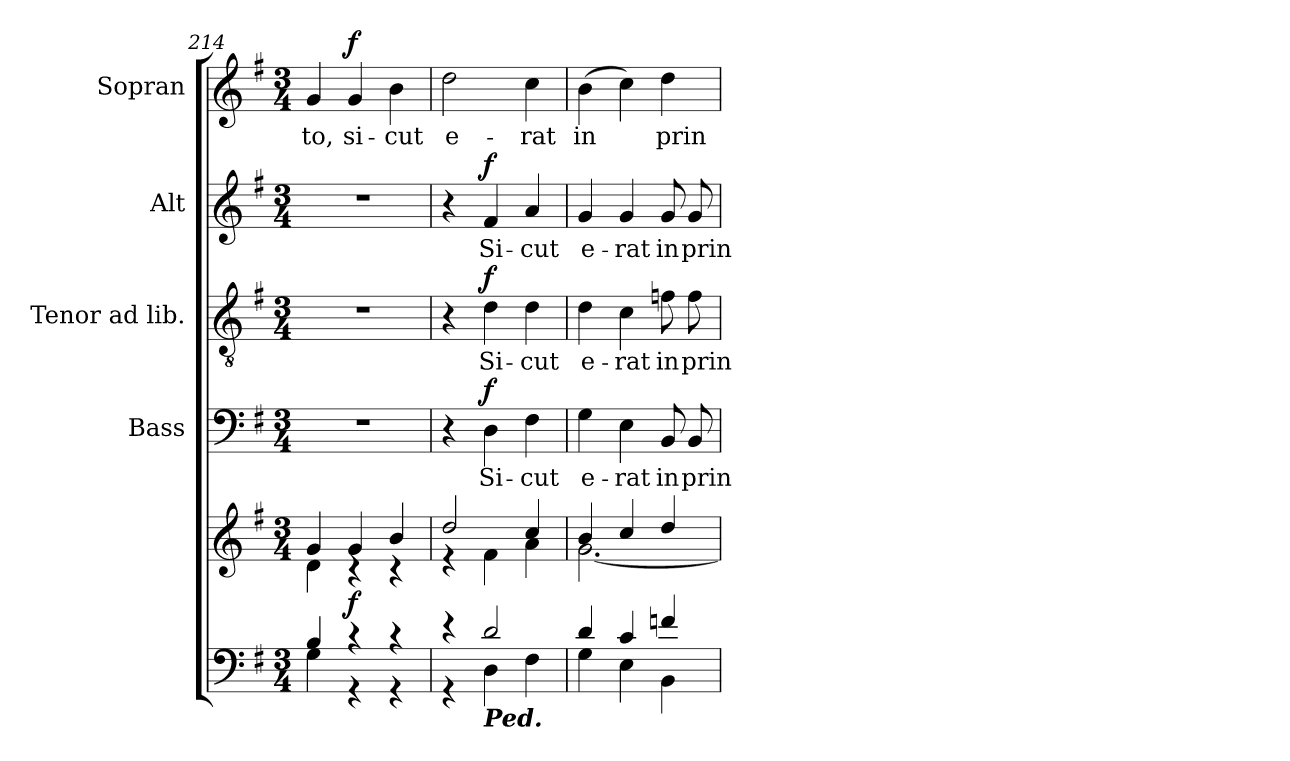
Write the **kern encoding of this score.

**kern	**kern	**dynam	**kern	**text	**dynam	**kern	**text	**dynam	**kern	**text	**dynam	**kern	**text	**dynam
*part5	*part5	*part5	*part4	*part4	*part4	*part3	*part3	*part3	*part2	*part2	*part2	*part1	*part1	*part1
*staff6	*staff5	*staff5/6	*staff4	*staff4	*staff4	*staff3	*staff3	*staff3	*staff2	*staff2	*staff2	*staff1	*staff1	*staff1
*	*	*	*I"Bass	*	*	*I"Tenor ad lib.	*	*	*I"Alt	*	*	*I"Sopran	*	*
*	*	*	*I'B.	*	*	*I'T.	*	*	*I'A.	*	*	*I'S.	*	*
*clefF4	*clefG2	*	*clefF4	*	*	*clefGv2	*	*	*clefG2	*	*	*clefG2	*	*
*k[f#]	*k[f#]	*	*k[f#]	*	*	*k[f#]	*	*	*k[f#]	*	*	*k[f#]	*	*
*G:	*G:	*	*G:	*	*	*G:	*	*	*G:	*	*	*G:	*	*
*M3/4	*M3/4	*	*M3/4	*	*	*M3/4	*	*	*M3/4	*	*	*M3/4	*	*
=214	=214	=214	=214	=214	=214	=214	=214	=214	=214	=214	=214	=214	=214	=214
*^	*^	*	*	*	*	*	*	*	*	*	*	*	*	*
!	!	!	!	!	!	!	!	!	!	!	!	!	!	!	!LO:LY:b	!
4B/	4G\	4g/	4d\	.	2.r	.	.	2.r	.	.	2.r	.	.	4g/	-to,	.
!	!	!	!	!LO:DY:b	!	!	!	!	!	!	!	!	!	!	!LO:LY:b	!LO:DY:a
4r	4r	4g/	4rB	f	.	.	.	.	.	.	.	.	.	4g/	si-	f
!	!	!	!	!	!	!	!	!	!	!	!	!	!	!	!LO:LY:b	!
4r	4r	4b/	4rc	.	.	.	.	.	.	.	.	.	.	4b\	-cut	.
=215	=215	=215	=215	=215	=215	=215	=215	=215	=215	=215	=215	=215	=215	=215	=215	=215
!	!	!	!	!	!	!	!	!	!	!	!	!	!	!	!LO:LY:b	!
4r	4r	2dd/	4re	.	4r	.	.	4r	.	.	4r	.	.	2dd\	e-	.
!LO:TX:b:Bi:t=Ped.	!	!	!	!	!	!	!	!	!	!	!	!	!	!	!	!
!	!	!	!	!	!	!LO:LY:b	!LO:DY:a	!	!LO:LY:b	!LO:DY:a	!	!LO:LY:b	!LO:DY:a	!	!	!
2d/	4D\	.	4f#\	.	4D\	Si-	f	4d\	Si-	f	4f#/	Si-	f	.	.	.
!	!	!	!	!	!	!LO:LY:b	!	!	!LO:LY:b	!	!	!LO:LY:b	!	!	!LO:LY:b	!
.	4F#\	4cc/	4a\	.	4F#\	-cut	.	4d\	-cut	.	4a/	-cut	.	4cc\	-rat	.
=216	=216	=216	=216	=216	=216	=216	=216	=216	=216	=216	=216	=216	=216	=216	=216	=216
!	!	!	!	!	!	!LO:LY:b	!	!	!LO:LY:b	!	!	!LO:LY:b	!	!	!LO:LY:b	!
4d/	4G\	4b/	[<2.g\	.	4G\	e-	.	4d\	e-	.	4g/	e-	.	(>4b\	in	.
!	!	!	!	!	!	!LO:LY:b	!	!	!LO:LY:b	!	!	!LO:LY:b	!	!	!	!
4c/	4E\	4cc/	.	.	4E\	-rat	.	4c\	-rat	.	4g/	-rat	.	4cc\)	.	.
!	!	!	!	!	!	!LO:LY:b	!	!	!LO:LY:b	!	!	!LO:LY:b	!	!	!LO:LY:b	!
4fn/	4BB\	4dd/	.	.	8BB/	in	.	8fn\	in	.	8g/	in	.	4dd\	prin-	.
!	!	!	!	!	!	!LO:LY:b	!	!	!LO:LY:b	!	!	!LO:LY:b	!	!	!	!
.	.	.	.	.	8BB/	prin-	.	8f\	prin-	.	8g/	prin-	.	.	.	.
*v	*v	*	*	*	*	*	*	*	*	*	*	*	*	*	*	*
*	*v	*v	*	*	*	*	*	*	*	*	*	*	*	*	*
=	=	=	=	=	=	=	=	=	=	=	=	=	=	=
*-	*-	*-	*-	*-	*-	*-	*-	*-	*-	*-	*-	*-	*-	*-
